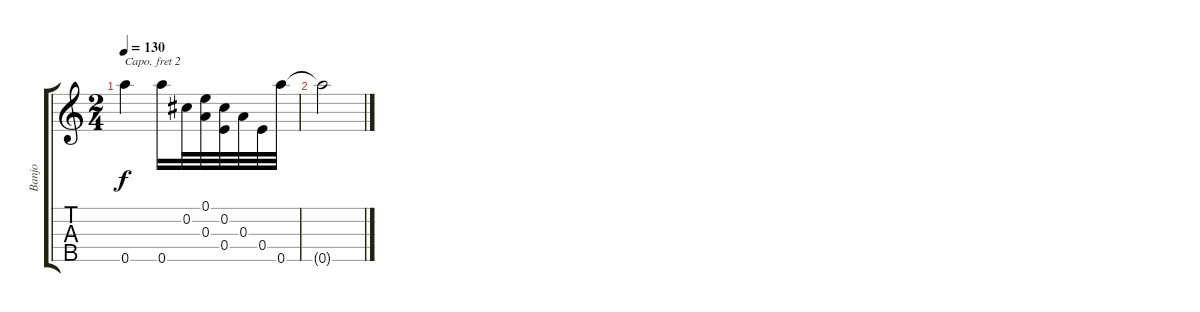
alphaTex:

\track ("Banjo" "Banjo") {instrument banjo}
\staff {score tabs}
\capo 2
\tuning (D4 B3 G3 D3 G4) {hide}
\displaytranspose 12
\ts (2 4)
\tempo 130
\clef g2
\ks c
0.5.4{dy f} 0.5.16 0.2.32 (0.1 0.3).32 (0.2 0.4).32 0.3.32 0.4.32 0.5.32 |
0.5{t}.2
